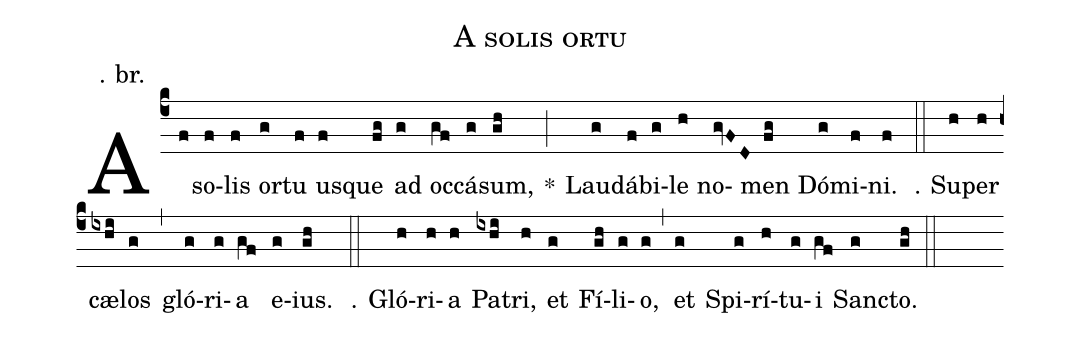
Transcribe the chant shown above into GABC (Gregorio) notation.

name: A solis ortu;
office-part: vesperae II, responsorium breve;
annotation: ℟. br.;
%%
(c4)
A(f) so(f)lis(f) or(g)tu(f) us(f)que(fg) ad(g) oc(gf)cá(g)sum,(gh) *(;)
Lau(g)dá(f)bi(g)le(h) no(gvFD)men(fg) Dó(g)mi(f)ni.(f)
℣.(::) Su(h)per(h) cæ(ixhi)los(g) (,) gló(g)ri(g)a(gf) e(g)ius.(gh)
℣.(::) Gló(h)ri(h)a(h) Pa(ixhi)tri,(h) et(g) Fí(gh)li(g)o,(g) (,)
et(g) Spi(g)rí(h)tu(g)i(gf) Sanc(g)to.(gh) (::)
